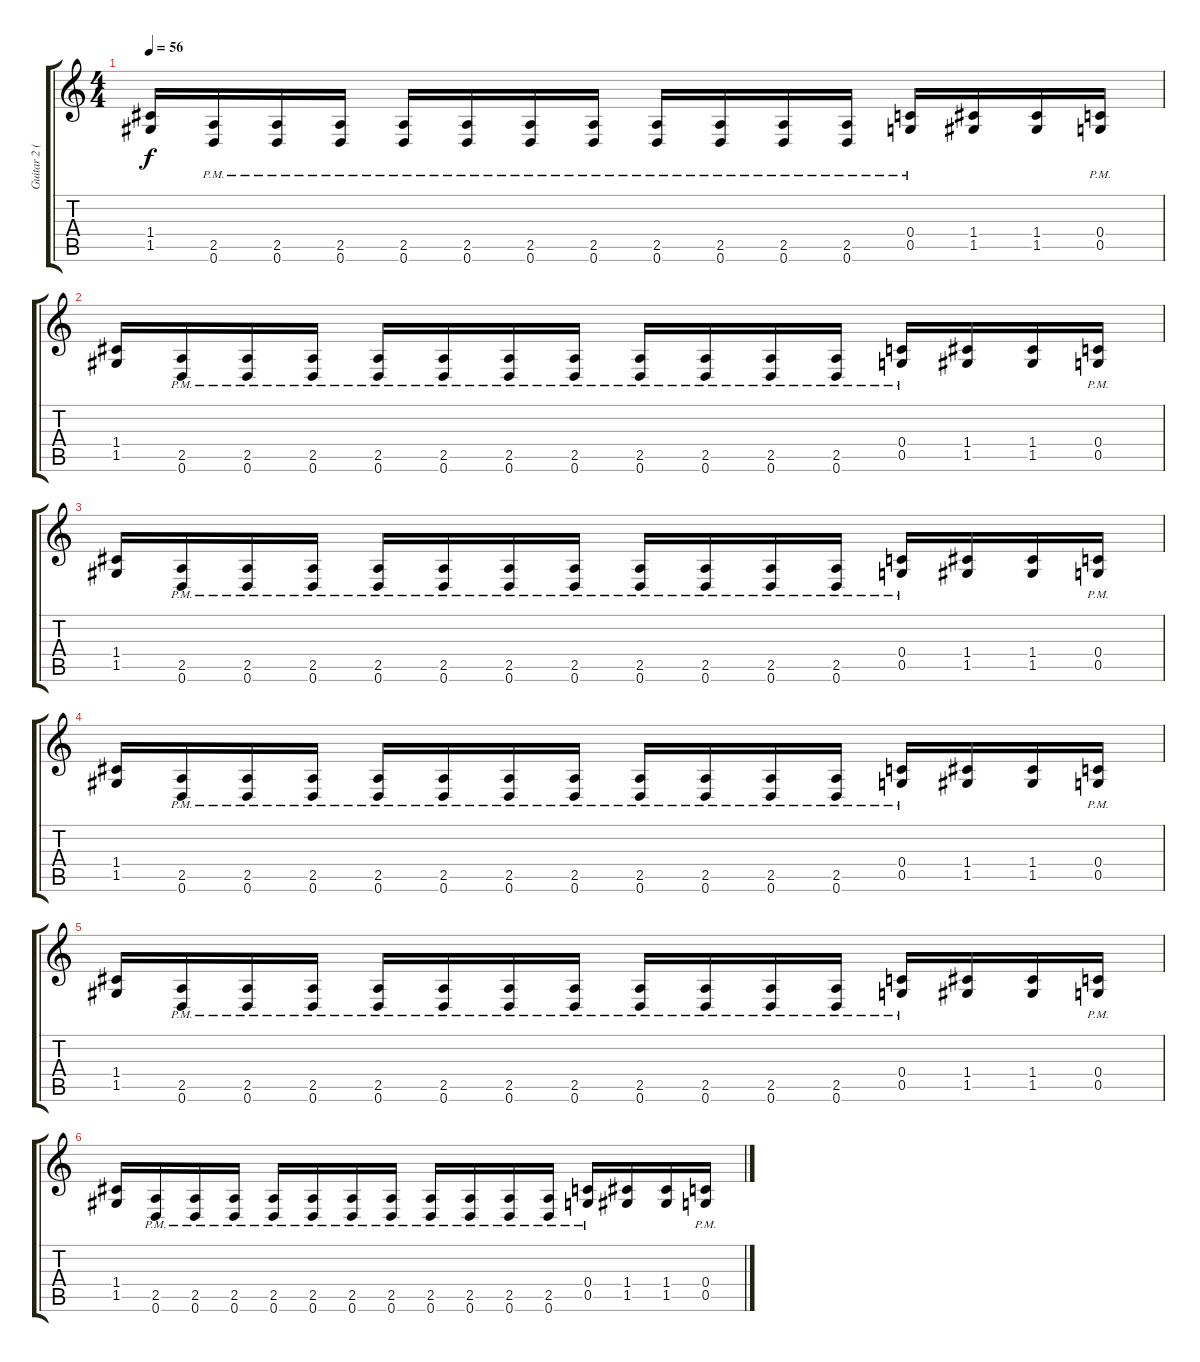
\track ("Guitar 2 (Distortion)" "Guitar 2 (") {instrument distortionguitar}
\staff {score tabs}
\tuning (D4 A3 F3 C3 G2 D2) {hide}
\ts (4 4)
\tempo 56
\clef g2
\ks c
(1.4 1.5).16{dy f} (2.5{pm} 0.6{pm}).16 (2.5{pm} 0.6{pm}).16 (2.5{pm} 0.6{pm}).16 (2.5{pm} 0.6{pm}).16 (2.5{pm} 0.6{pm}).16 (2.5{pm} 0.6{pm}).16 (2.5{pm} 0.6{pm}).16 (2.5{pm} 0.6{pm}).16 (2.5{pm} 0.6{pm}).16 (2.5{pm} 0.6{pm}).16 (2.5{pm} 0.6{pm}).16 (0.4{pm} 0.5{pm}).16 (1.4 1.5).16 (1.4 1.5).16 (0.4{pm} 0.5{pm}).16 |
(1.4 1.5).16 (2.5{pm} 0.6{pm}).16 (2.5{pm} 0.6{pm}).16 (2.5{pm} 0.6{pm}).16 (2.5{pm} 0.6{pm}).16 (2.5{pm} 0.6{pm}).16 (2.5{pm} 0.6{pm}).16 (2.5{pm} 0.6{pm}).16 (2.5{pm} 0.6{pm}).16 (2.5{pm} 0.6{pm}).16 (2.5{pm} 0.6{pm}).16 (2.5{pm} 0.6{pm}).16 (0.4{pm} 0.5{pm}).16 (1.4 1.5).16 (1.4 1.5).16 (0.4{pm} 0.5{pm}).16 |
(1.4 1.5).16 (2.5{pm} 0.6{pm}).16 (2.5{pm} 0.6{pm}).16 (2.5{pm} 0.6{pm}).16 (2.5{pm} 0.6{pm}).16 (2.5{pm} 0.6{pm}).16 (2.5{pm} 0.6{pm}).16 (2.5{pm} 0.6{pm}).16 (2.5{pm} 0.6{pm}).16 (2.5{pm} 0.6{pm}).16 (2.5{pm} 0.6{pm}).16 (2.5{pm} 0.6{pm}).16 (0.4{pm} 0.5{pm}).16 (1.4 1.5).16 (1.4 1.5).16 (0.4{pm} 0.5{pm}).16 |
(1.4 1.5).16 (2.5{pm} 0.6{pm}).16 (2.5{pm} 0.6{pm}).16 (2.5{pm} 0.6{pm}).16 (2.5{pm} 0.6{pm}).16 (2.5{pm} 0.6{pm}).16 (2.5{pm} 0.6{pm}).16 (2.5{pm} 0.6{pm}).16 (2.5{pm} 0.6{pm}).16 (2.5{pm} 0.6{pm}).16 (2.5{pm} 0.6{pm}).16 (2.5{pm} 0.6{pm}).16 (0.4{pm} 0.5{pm}).16 (1.4 1.5).16 (1.4 1.5).16 (0.4{pm} 0.5{pm}).16 |
(1.4 1.5).16 (2.5{pm} 0.6{pm}).16 (2.5{pm} 0.6{pm}).16 (2.5{pm} 0.6{pm}).16 (2.5{pm} 0.6{pm}).16 (2.5{pm} 0.6{pm}).16 (2.5{pm} 0.6{pm}).16 (2.5{pm} 0.6{pm}).16 (2.5{pm} 0.6{pm}).16 (2.5{pm} 0.6{pm}).16 (2.5{pm} 0.6{pm}).16 (2.5{pm} 0.6{pm}).16 (0.4{pm} 0.5{pm}).16 (1.4 1.5).16 (1.4 1.5).16 (0.4{pm} 0.5{pm}).16 |
(1.4 1.5).16 (2.5{pm} 0.6{pm}).16 (2.5{pm} 0.6{pm}).16 (2.5{pm} 0.6{pm}).16 (2.5{pm} 0.6{pm}).16 (2.5{pm} 0.6{pm}).16 (2.5{pm} 0.6{pm}).16 (2.5{pm} 0.6{pm}).16 (2.5{pm} 0.6{pm}).16 (2.5{pm} 0.6{pm}).16 (2.5{pm} 0.6{pm}).16 (2.5{pm} 0.6{pm}).16 (0.4{pm} 0.5{pm}).16 (1.4 1.5).16 (1.4 1.5).16 (0.4{pm} 0.5{pm}).16
